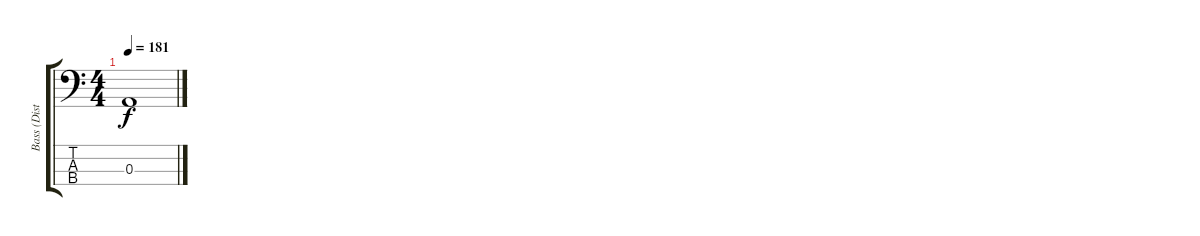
\track ("Bass (Distortion)" "Bass (Dist") {instrument distortionguitar}
\staff {score tabs}
\tuning (G2 D2 A1 E1) {hide}
\ts (4 4)
\tempo 181
\clef f4
\ks c
0.3{t}.1{dy f}
